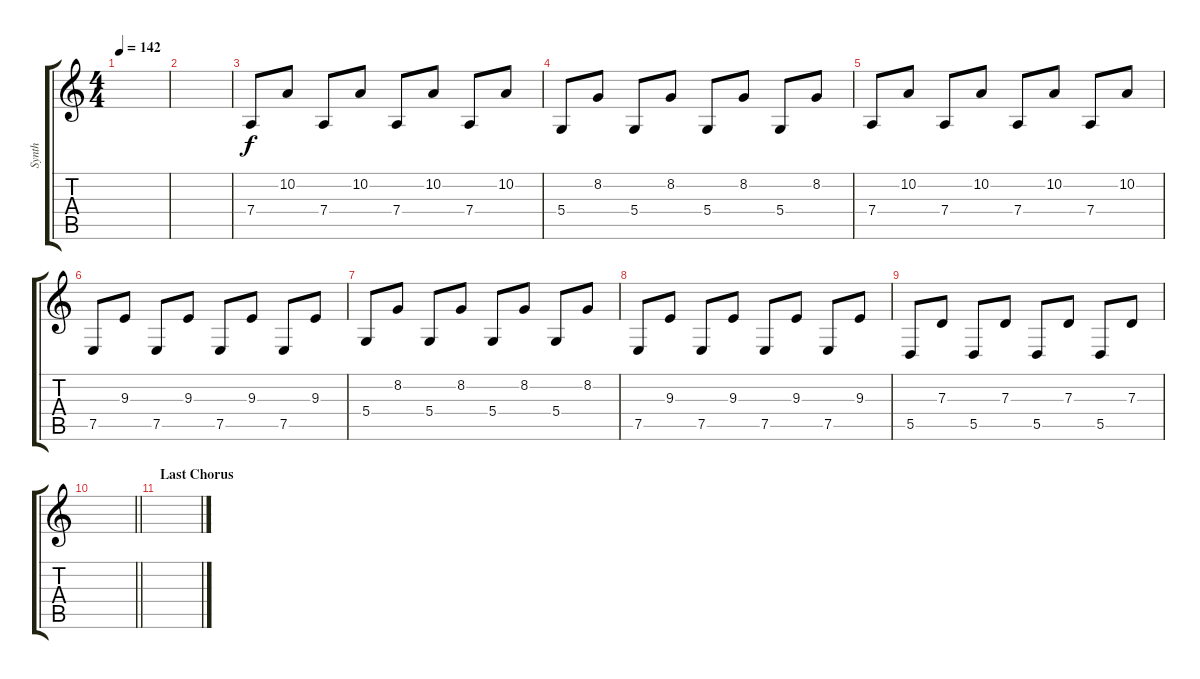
\track ("Synth" "Synth") {instrument ocarina}
\staff {score tabs}
\tuning (E4 B3 G3 D3 A2 E2) {hide}
\ts (4 4)
\tempo 142
\clef g2
\ks c
|
|
7.4.8 10.2.8 7.4.8 10.2.8 7.4.8 10.2.8 7.4.8 10.2.8 |
5.4.8 8.2.8 5.4.8 8.2.8 5.4.8 8.2.8 5.4.8 8.2.8 |
7.4.8 10.2.8 7.4.8 10.2.8 7.4.8 10.2.8 7.4.8 10.2.8 |
7.5.8 9.3.8 7.5.8 9.3.8 7.5.8 9.3.8 7.5.8 9.3.8 |
5.4.8 8.2.8 5.4.8 8.2.8 5.4.8 8.2.8 5.4.8 8.2.8 |
7.5.8 9.3.8 7.5.8 9.3.8 7.5.8 9.3.8 7.5.8 9.3.8 |
5.5.8 7.3.8 5.5.8 7.3.8 5.5.8 7.3.8 5.5.8 7.3.8 |
\barLineRight lightlight
|
\section ("" "Last Chorus")
